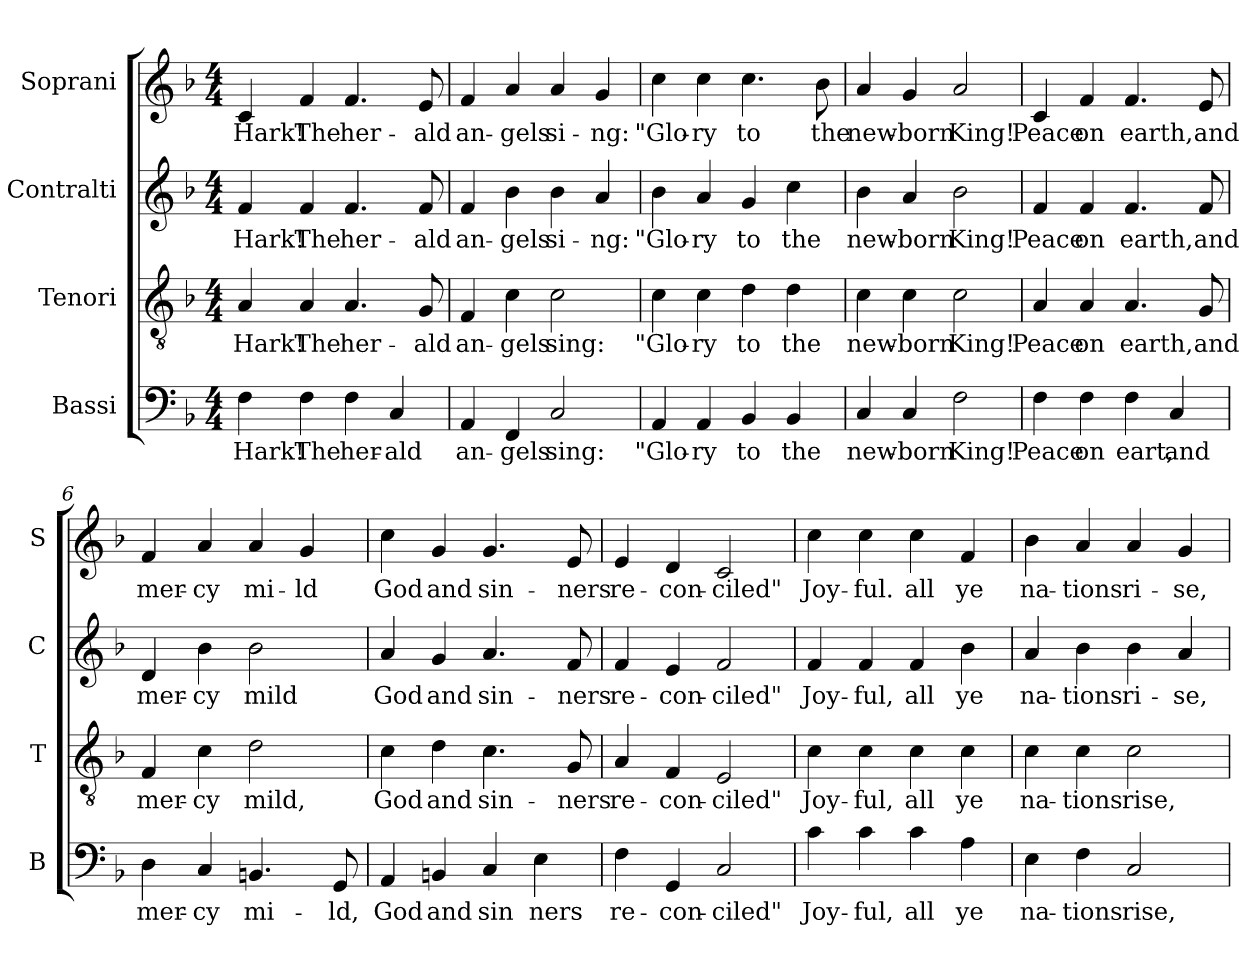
**kern	**text	**kern	**text	**kern	**text	**kern	**text
*part4	*part4	*part3	*part3	*part2	*part2	*part1	*part1
*staff4	*staff4	*staff3	*staff3	*staff2	*staff2	*staff1	*staff1
*I"Bassi	*	*I"Tenori	*	*I"Contralti	*	*I"Soprani	*
*I'B	*	*I'T	*	*I'C	*	*I'S	*
*clefF4	*	*clefGv2	*	*clefG2	*	*clefG2	*
*	*	*	*	*ITrd3c5	*	*	*
*k[b-]	*	*k[b-]	*	*k[]	*	*k[b-]	*
*M4/4	*	*M4/4	*	*M4/4	*	*M4/4	*
=1	=1	=1	=1	=1	=1	=1	=1
!	!LO:LY:b	!	!LO:LY:b	!	!LO:LY:b	!	!LO:LY:b
4F\	Hark!	4A/	Hark!	4c/	Hark!	4c/	Hark!
!	!LO:LY:b	!	!LO:LY:b	!	!LO:LY:b	!	!LO:LY:b
4F\	The	4A/	The	4c/	The	4f/	The
!	!LO:LY:b	!	!LO:LY:b	!	!LO:LY:b	!	!LO:LY:b
4F\	her-	4.A/	her-	4.c/	her-	4.f/	her-
!	!LO:LY:b	!	!	!	!	!	!
4C/	-ald	.	.	.	.	.	.
!	!	!	!LO:LY:b	!	!LO:LY:b	!	!LO:LY:b
.	.	8G/	-ald	8c/	-ald	8e/	-ald
=2	=2	=2	=2	=2	=2	=2	=2
!	!LO:LY:b	!	!LO:LY:b	!	!LO:LY:b	!	!LO:LY:b
4AA/	an-	4F/	an-	4c/	an-	4f/	an-
!	!LO:LY:b	!	!LO:LY:b	!	!LO:LY:b	!	!LO:LY:b
4FF/	-gels	4c\	-gels	4f\	-gels	4a/	-gels
!	!LO:LY:b	!	!LO:LY:b	!	!LO:LY:b	!	!LO:LY:b
2C/	sing:	2c\	sing:	4f\	si-	4a/	si-
!	!	!	!	!	!LO:LY:b	!	!LO:LY:b
.	.	.	.	4e/	-ng:	4g/	-ng:
=3	=3	=3	=3	=3	=3	=3	=3
!	!LO:LY:b	!	!LO:LY:b	!	!LO:LY:b	!	!LO:LY:b
4AA/	"Glo-	4c\	"Glo-	4f\	"Glo-	4cc\	"Glo-
!	!LO:LY:b	!	!LO:LY:b	!	!LO:LY:b	!	!LO:LY:b
4AA/	-ry	4c\	-ry	4e/	-ry	4cc\	-ry
!	!LO:LY:b	!	!LO:LY:b	!	!LO:LY:b	!	!LO:LY:b
4BB-/	to	4d\	to	4d/	to	4.cc\	to
!	!LO:LY:b	!	!LO:LY:b	!	!LO:LY:b	!	!
4BB-/	the	4d\	the	4g\	the	.	.
!	!	!	!	!	!	!	!LO:LY:b
.	.	.	.	.	.	8b-\	the
=4	=4	=4	=4	=4	=4	=4	=4
!	!LO:LY:b	!	!LO:LY:b	!	!LO:LY:b	!	!LO:LY:b
4C/	new-	4c\	new-	4f\	new-	4a/	new-
!	!LO:LY:b	!	!LO:LY:b	!	!LO:LY:b	!	!LO:LY:b
4C/	-born	4c\	-born	4e/	-born	4g/	-born
!	!LO:LY:b	!	!LO:LY:b	!	!LO:LY:b	!	!LO:LY:b
2F\	King!	2c\	King!	2f\	King!	2a/	King!
!!LO:LB:g=z
=5	=5	=5	=5	=5	=5	=5	=5
!	!LO:LY:b	!	!LO:LY:b	!	!LO:LY:b	!	!LO:LY:b
4F\	Peace	4A/	Peace	4c/	Peace	4c/	Peace
!	!LO:LY:b	!	!LO:LY:b	!	!LO:LY:b	!	!LO:LY:b
4F\	on	4A/	on	4c/	on	4f/	on
!	!LO:LY:b	!	!LO:LY:b	!	!LO:LY:b	!	!LO:LY:b
4F\	eart,	4.A/	earth,	4.c/	earth,	4.f/	earth,
!	!LO:LY:b	!	!	!	!	!	!
4C/	and	.	.	.	.	.	.
!	!	!	!LO:LY:b	!	!LO:LY:b	!	!LO:LY:b
.	.	8G/	and	8c/	and	8e/	and
=6	=6	=6	=6	=6	=6	=6	=6
!	!LO:LY:b	!	!LO:LY:b	!	!LO:LY:b	!	!LO:LY:b
4D\	mer-	4F/	mer-	4A/	mer-	4f/	mer-
!	!LO:LY:b	!	!LO:LY:b	!	!LO:LY:b	!	!LO:LY:b
4C/	-cy	4c\	-cy	4f\	-cy	4a/	-cy
!	!LO:LY:b	!	!LO:LY:b	!	!LO:LY:b	!	!LO:LY:b
4.BBn/	mi-	2d\	mild,	2f\	mild	4a/	mi-
!	!	!	!	!	!	!	!LO:LY:b
.	.	.	.	.	.	4g/	-ld
!	!LO:LY:b	!	!	!	!	!	!
8GG/	-ld,	.	.	.	.	.	.
=7	=7	=7	=7	=7	=7	=7	=7
!	!LO:LY:b	!	!LO:LY:b	!	!LO:LY:b	!	!LO:LY:b
4AA/	God	4c\	God	4e/	God	4cc\	God
!	!LO:LY:b	!	!LO:LY:b	!	!LO:LY:b	!	!LO:LY:b
4BBn/	and	4d\	and	4d/	and	4g/	and
!	!LO:LY:b	!	!LO:LY:b	!	!LO:LY:b	!	!LO:LY:b
4C/	sin	4.c\	sin-	4.e/	sin-	4.g/	sin-
!	!LO:LY:b	!	!	!	!	!	!
4E\	ners	.	.	.	.	.	.
!	!	!	!LO:LY:b	!	!LO:LY:b	!	!LO:LY:b
.	.	8G/	-ners	8c/	-ners	8e/	-ners
=8	=8	=8	=8	=8	=8	=8	=8
!	!LO:LY:b	!	!LO:LY:b	!	!LO:LY:b	!	!LO:LY:b
4F\	re-	4A/	re-	4c/	re-	4e/	re-
!	!LO:LY:b	!	!LO:LY:b	!	!LO:LY:b	!	!LO:LY:b
4GG/	-con-	4F/	-con-	4B/	-con-	4d/	-con-
!	!LO:LY:b	!	!LO:LY:b	!	!LO:LY:b	!	!LO:LY:b
2C/	-ciled"	2E/	-ciled"	2c/	-ciled"	2c/	-ciled"
!!LO:LB:g=z
=9	=9	=9	=9	=9	=9	=9	=9
!	!LO:LY:b	!	!LO:LY:b	!	!LO:LY:b	!	!LO:LY:b
4c\	Joy-	4c\	Joy-	4c/	Joy-	4cc\	Joy-
!	!LO:LY:b	!	!LO:LY:b	!	!LO:LY:b	!	!LO:LY:b
4c\	-ful,	4c\	-ful,	4c/	-ful,	4cc\	-ful.
!	!LO:LY:b	!	!LO:LY:b	!	!LO:LY:b	!	!LO:LY:b
4c\	all	4c\	all	4c/	all	4cc\	all
!	!LO:LY:b	!	!LO:LY:b	!	!LO:LY:b	!	!LO:LY:b
4A\	ye	4c\	ye	4f\	ye	4f/	ye
=10	=10	=10	=10	=10	=10	=10	=10
!	!LO:LY:b	!	!LO:LY:b	!	!LO:LY:b	!	!LO:LY:b
4E\	na-	4c\	na-	4e/	na-	4b-\	na-
!	!LO:LY:b	!	!LO:LY:b	!	!LO:LY:b	!	!LO:LY:b
4F\	-tions	4c\	-tions	4f\	-tions	4a/	-tions
!	!LO:LY:b	!	!LO:LY:b	!	!LO:LY:b	!	!LO:LY:b
2C/	rise,	2c\	rise,	4f\	ri-	4a/	ri-
!	!	!	!	!	!LO:LY:b	!	!LO:LY:b
.	.	.	.	4e/	-se,	4g/	-se,
=	=	=	=	=	=	=	=
*-	*-	*-	*-	*-	*-	*-	*-
